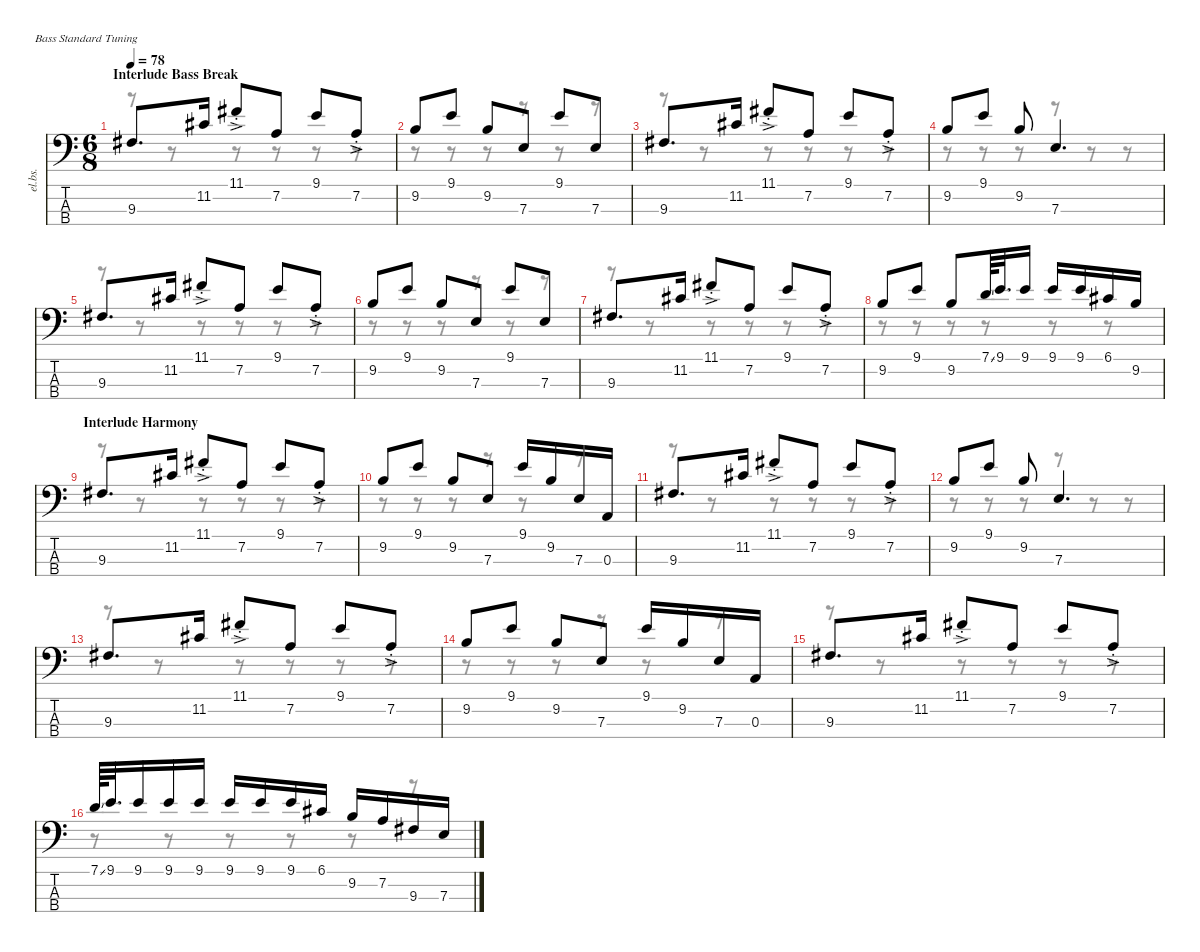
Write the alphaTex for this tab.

\defaultSystemsLayout 4
\hideDynamics
\bracketExtendMode nobrackets
\track ("Cliff Burton - Bass" "el.bs.") {instrument electricbassfinger}
\staff {score tabs}
\tuning (G2 D2 A1 E1)
\voice
\ts (6 8)
\beaming (8 2 2 2 2)
\section ("" "Interlude Bass Break")
\tempo 78
\clef f4
\ks c
9.3{acc #}.8{d dy f} 11.2{acc #}.16 11.1{ac st acc #}.8{dy p} 7.2.8{dy f} 9.1.8 7.2{ac st}.8{dy p} |
9.2.8{dy f} 9.1.8 9.2.8 7.3.8 9.1.8 7.3.8 |
9.3{acc #}.8{d} 11.2{acc #}.16 11.1{ac st acc #}.8{dy p} 7.2.8{dy f} 9.1.8 7.2{ac st}.8{dy p} |
9.2.8{dy f} 9.1.8 9.2.8 7.3.4{d} |
9.3{acc #}.8{d} 11.2{acc #}.16 11.1{ac st acc #}.8{dy p} 7.2.8{dy f} 9.1.8 7.2{ac st}.8{dy p} |
9.2.8{dy f} 9.1.8 9.2.8 7.3.8 9.1.8 7.3.8 |
9.3{acc #}.8{d} 11.2{acc #}.16 11.1{ac st acc #}.8{dy p} 7.2.8{dy f} 9.1.8 7.2{ac st}.8{dy p} |
9.2.8{dy f} 9.1.8 9.2.8 7.1{ss}.64 9.1.32{d} 9.1.16 9.1.16 9.1.16 6.1{acc #}.16 9.2.16 |
\section ("" "Interlude Harmony")
9.3{acc #}.8{d} 11.2{acc #}.16 11.1{ac st acc #}.8{dy p} 7.2.8{dy f} 9.1.8 7.2{ac st}.8{dy p} |
9.2.8{dy f} 9.1.8 9.2.8 7.3.8 9.1.16 9.2.16 7.3.16 0.3.16 |
9.3{acc #}.8{d} 11.2{acc #}.16 11.1{ac st acc #}.8{dy p} 7.2.8{dy f} 9.1.8 7.2{ac st}.8{dy p} |
9.2.8{dy f} 9.1.8 9.2.8 7.3.4{d} |
9.3{acc #}.8{d} 11.2{acc #}.16 11.1{ac st acc #}.8{dy p} 7.2.8{dy f} 9.1.8 7.2{ac st}.8{dy p} |
9.2.8{dy f} 9.1.8 9.2.8 7.3.8 9.1.16 9.2.16 7.3.16 0.3.16 |
9.3{acc #}.8{d} 11.2{acc #}.16 11.1{ac st acc #}.8{dy p} 7.2.8{dy f} 9.1.8 7.2{ac st}.8{dy p} |
7.1{ss}.64{dy f} 9.1.32{d} 9.1.16 9.1.16 9.1.16 9.1.16 9.1.16 9.1.16 6.1{acc #}.16 9.2.16 7.2.16 9.3{acc #}.16 7.3.16
\voice
\clef f4
\ottava regular
\simile none
\ks c
r.8{dy mf} r.8 r.8 r.8 r.8 r.8 |
r.8 r.8 r.8 r.8 r.8 r.8 |
r.8 r.8 r.8 r.8 r.8 r.8 |
r.8 r.8 r.8 r.8 r.8 r.8 |
r.8 r.8 r.8 r.8 r.8 r.8 |
r.8 r.8 r.8 r.8 r.8 r.8 |
r.8 r.8 r.8 r.8 r.8 r.8 |
r.8 r.8 r.8 r.8 r.8 r.8 |
r.8 r.8 r.8 r.8 r.8 r.8 |
r.8 r.8 r.8 r.8 r.8 r.8 |
r.8 r.8 r.8 r.8 r.8 r.8 |
r.8 r.8 r.8 r.8 r.8 r.8 |
r.8 r.8 r.8 r.8 r.8 r.8 |
r.8 r.8 r.8 r.8 r.8 r.8 |
r.8 r.8 r.8 r.8 r.8 r.8 |
r.8 r.8 r.8 r.8 r.8 r.8
